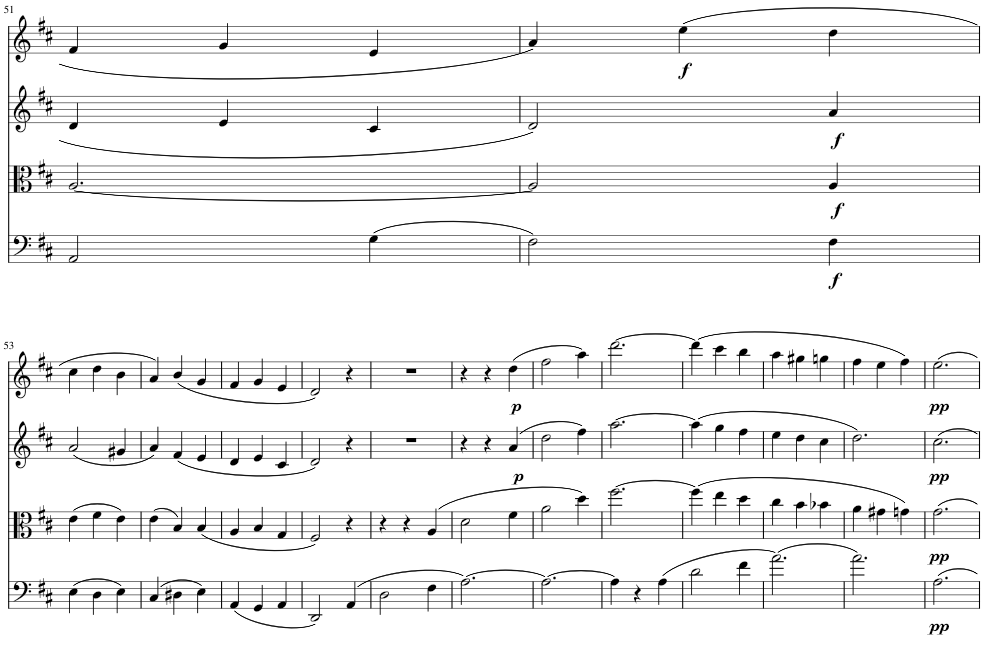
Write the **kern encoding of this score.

**kern	**dynam	**kern	**dynam	**kern	**dynam	**kern	**dynam
*part4	*part4	*part3	*part3	*part2	*part2	*part1	*part1
*staff4	*staff4	*staff3	*staff3	*staff2	*staff2	*staff1	*staff1
*I"Piano	*	*I"Piano	*	*I"Piano	*	*I"Piano	*
*I'Pno	*	*I'Pno	*	*I'Pno	*	*I'Pno	*
!!LO:PB:g=z
*clefF4	*	*clefC3	*	*clefG2	*	*clefG2	*
*k[f#c#]	*	*k[f#c#]	*	*k[f#c#]	*	*k[f#c#]	*
*M3/4	*	*M3/4	*	*M3/4	*	*M3/4	*
=51	=51	=51	=51	=51	=51	=51	=51
2AA/	.	[2.A/	.	4d/	.	4f#/	.
.	.	.	.	4e/	.	4g/	.
(4G\	.	.	.	4c#/	.	4e/	.
=52	=52	=52	=52	=52	=52	=52	=52
2F#\)	.	2A/]	.	2d/	.	4a/	.
!	!	!	!	!	!	!	!LO:DY:b
.	.	.	.	.	.	(4ee\	f
!	!LO:DY:b	!	!LO:DY:b	!	!LO:DY:b	!	!
4F#\	f	4A/	f	4a/	f	4dd\	.
!!LO:LB:g=z
=53	=53	=53	=53	=53	=53	=53	=53
(4E\	.	(4e\	.	(2a/	.	4cc#\	.
4D\	.	4f#\	.	.	.	4dd\	.
4E\)	.	4e\)	.	4g#X/	.	4b\	.
=54	=54	=54	=54	=54	=54	=54	=54
(4C#/	.	(4e\	.	4a/)	.	4a/)	.
4D#X\	.	4B/)	.	(4f#/	.	(4b/	.
4E\)	.	(4B/	.	4e/	.	4g/	.
=55	=55	=55	=55	=55	=55	=55	=55
(4AA/	.	4A/	.	4d/	.	4f#/	.
4GG/	.	4B/	.	4e/	.	4g/	.
4AA/	.	4G/	.	4c#/	.	4e/	.
=56	=56	=56	=56	=56	=56	=56	=56
2DD/)	.	2F#/)	.	2d/)	.	2d/)	.
(4AA/	.	4r	.	4r	.	4r	.
=57	=57	=57	=57	=57	=57	=57	=57
2D\	.	4r	.	2.r	.	2.r	.
.	.	4r	.	.	.	.	.
4F#\	.	(4A/	.	.	.	.	.
=58	=58	=58	=58	=58	=58	=58	=58
[2.A\)	.	2d\	.	4r	.	4r	.
.	.	.	.	4r	.	4r	.
!	!	!	!	!	!LO:DY:b	!	!LO:DY:b
.	.	4f#\	.	(4a/	p	(4dd\	p
=59	=59	=59	=59	=59	=59	=59	=59
2.A\_	.	2a\	.	2dd\	.	2ff#\	.
.	.	4dd\)	.	4ff#\)	.	4aa\)	.
=60	=60	=60	=60	=60	=60	=60	=60
4A\]	.	[2.ff#\	.	[2.aa\	.	[2.ddd\	.
4r	.	.	.	.	.	.	.
(4A\	.	.	.	.	.	.	.
=61	=61	=61	=61	=61	=61	=61	=61
2d\	.	(4ff#\]	.	(4aa\]	.	(4ddd\]	.
.	.	4ee\	.	4gg\	.	4ccc#\	.
4f#\	.	4dd\	.	4ff#\	.	4bb\	.
=62	=62	=62	=62	=62	=62	=62	=62
(2.a\)	.	4cc#\	.	4ee\	.	4aa\	.
.	.	4b\	.	4dd\	.	4gg#X\	.
.	.	4b-X\	.	4cc#\	.	4ggn\	.
=63	=63	=63	=63	=63	=63	=63	=63
2.a\)	.	4a\	.	2.dd\)	.	4ff#\	.
.	.	4g#X\	.	.	.	4ee\	.
.	.	4gn\)	.	.	.	4ff#\)	.
=64	=64	=64	=64	=64	=64	=64	=64
!	!LO:DY:b	!	!LO:DY:b	!	!LO:DY:b	!	!LO:DY:b
2.A\	pp	2.g\	pp	2.cc#\	pp	2.ee\	pp
=	=	=	=	=	=	=	=
*-	*-	*-	*-	*-	*-	*-	*-
